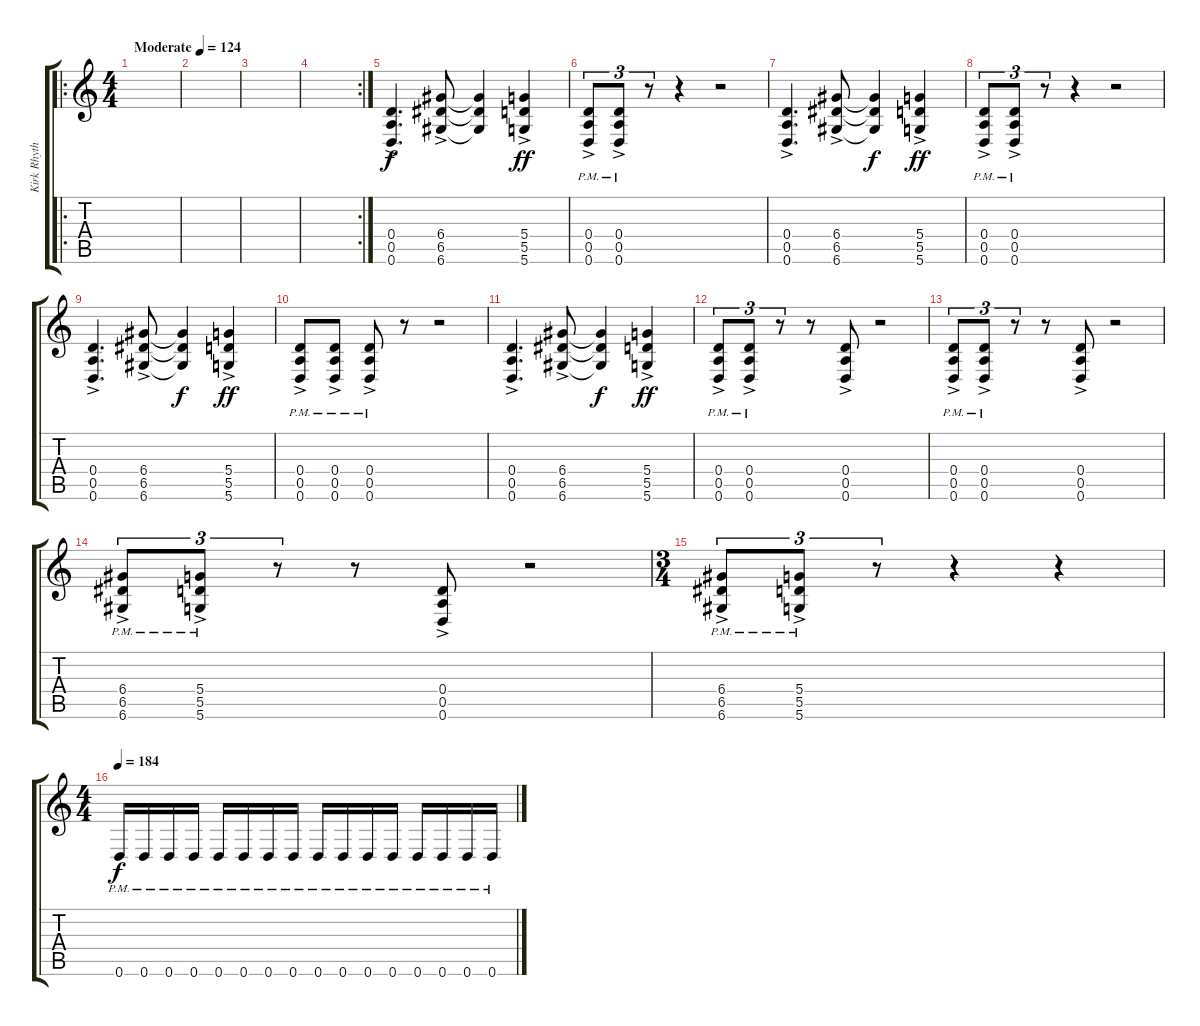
\track ("Kirk Rhythm" "Kirk Rhyth") {instrument distortionguitar}
\staff {score tabs}
\tuning (E4 B3 G3 D3 A2 D2) {hide}
\ro
\ts (4 4)
\tempo (124 "Moderate")
\clef g2
\ks c
|
|
|
\rc 2
|
(0.4{ac} 0.5{ac} 0.6{ac}).4{d} (6.4{ac} 6.5{ac} 6.6{ac}).8 (6.4{t} 6.5{t} 6.6{t}).4{dy f} (5.4{ac} 5.5{ac} 5.6{ac}).4{dy ff} |
(0.4{ac pm} 0.5{ac pm} 0.6{ac pm}).8{tu (3 2)} (0.4{ac pm} 0.5{ac pm} 0.6{ac pm}).8{tu (3 2)} r.8{tu (3 2)} r.4 r.2 |
(0.4{ac} 0.5{ac} 0.6{ac}).4{d} (6.4{ac} 6.5{ac} 6.6{ac}).8 (6.4{t} 6.5{t} 6.6{t}).4{dy f} (5.4{ac} 5.5{ac} 5.6{ac}).4{dy ff} |
(0.4{ac pm} 0.5{ac pm} 0.6{ac pm}).8{tu (3 2)} (0.4{ac pm} 0.5{ac pm} 0.6{ac pm}).8{tu (3 2)} r.8{tu (3 2)} r.4 r.2 |
(0.4{ac} 0.5{ac} 0.6{ac}).4{d} (6.4{ac} 6.5{ac} 6.6{ac}).8 (6.4{t} 6.5{t} 6.6{t}).4{dy f} (5.4{ac} 5.5{ac} 5.6{ac}).4{dy ff} |
(0.4{ac pm} 0.5{ac pm} 0.6{ac pm}).8 (0.4{ac pm} 0.5{ac pm} 0.6{ac pm}).8 (0.4{ac pm} 0.5{ac pm} 0.6{ac pm}).8 r.8 r.2 |
(0.4{ac} 0.5{ac} 0.6{ac}).4{d} (6.4{ac} 6.5{ac} 6.6{ac}).8 (6.4{t} 6.5{t} 6.6{t}).4{dy f} (5.4{ac} 5.5{ac} 5.6{ac}).4{dy ff} |
(0.4{ac pm} 0.5{ac pm} 0.6{ac pm}).8{tu (3 2)} (0.4{ac pm} 0.5{ac pm} 0.6{ac pm}).8{tu (3 2)} r.8{tu (3 2)} r.8 (0.4{ac} 0.5{ac} 0.6{ac}).8 r.2 |
(0.4{ac pm} 0.5{ac pm} 0.6{ac pm}).8{tu (3 2)} (0.4{ac pm} 0.5{ac pm} 0.6{ac pm}).8{tu (3 2)} r.8{tu (3 2)} r.8 (0.4{ac} 0.5{ac} 0.6{ac}).8 r.2 |
(6.4{ac pm} 6.5{ac pm} 6.6{ac pm}).8{tu (3 2)} (5.4{ac pm} 5.5{ac pm} 5.6{ac pm}).8{tu (3 2)} r.8{tu (3 2)} r.8 (0.4{ac} 0.5{ac} 0.6{ac}).8 r.2 |
\ts (3 4)
(6.4{ac pm} 6.5{ac pm} 6.6{ac pm}).8{tu (3 2)} (5.4{ac pm} 5.5{ac pm} 5.6{ac pm}).8{tu (3 2)} r.8{tu (3 2)} r.4 r.4 |
\ts (4 4)
\tempo 184
0.6{pm}.16{dy f} 0.6{pm}.16 0.6{pm}.16 0.6{pm}.16 0.6{pm}.16 0.6{pm}.16 0.6{pm}.16 0.6{pm}.16 0.6{pm}.16 0.6{pm}.16 0.6{pm}.16 0.6{pm}.16 0.6{pm}.16 0.6{pm}.16 0.6{pm}.16 0.6{pm}.16
